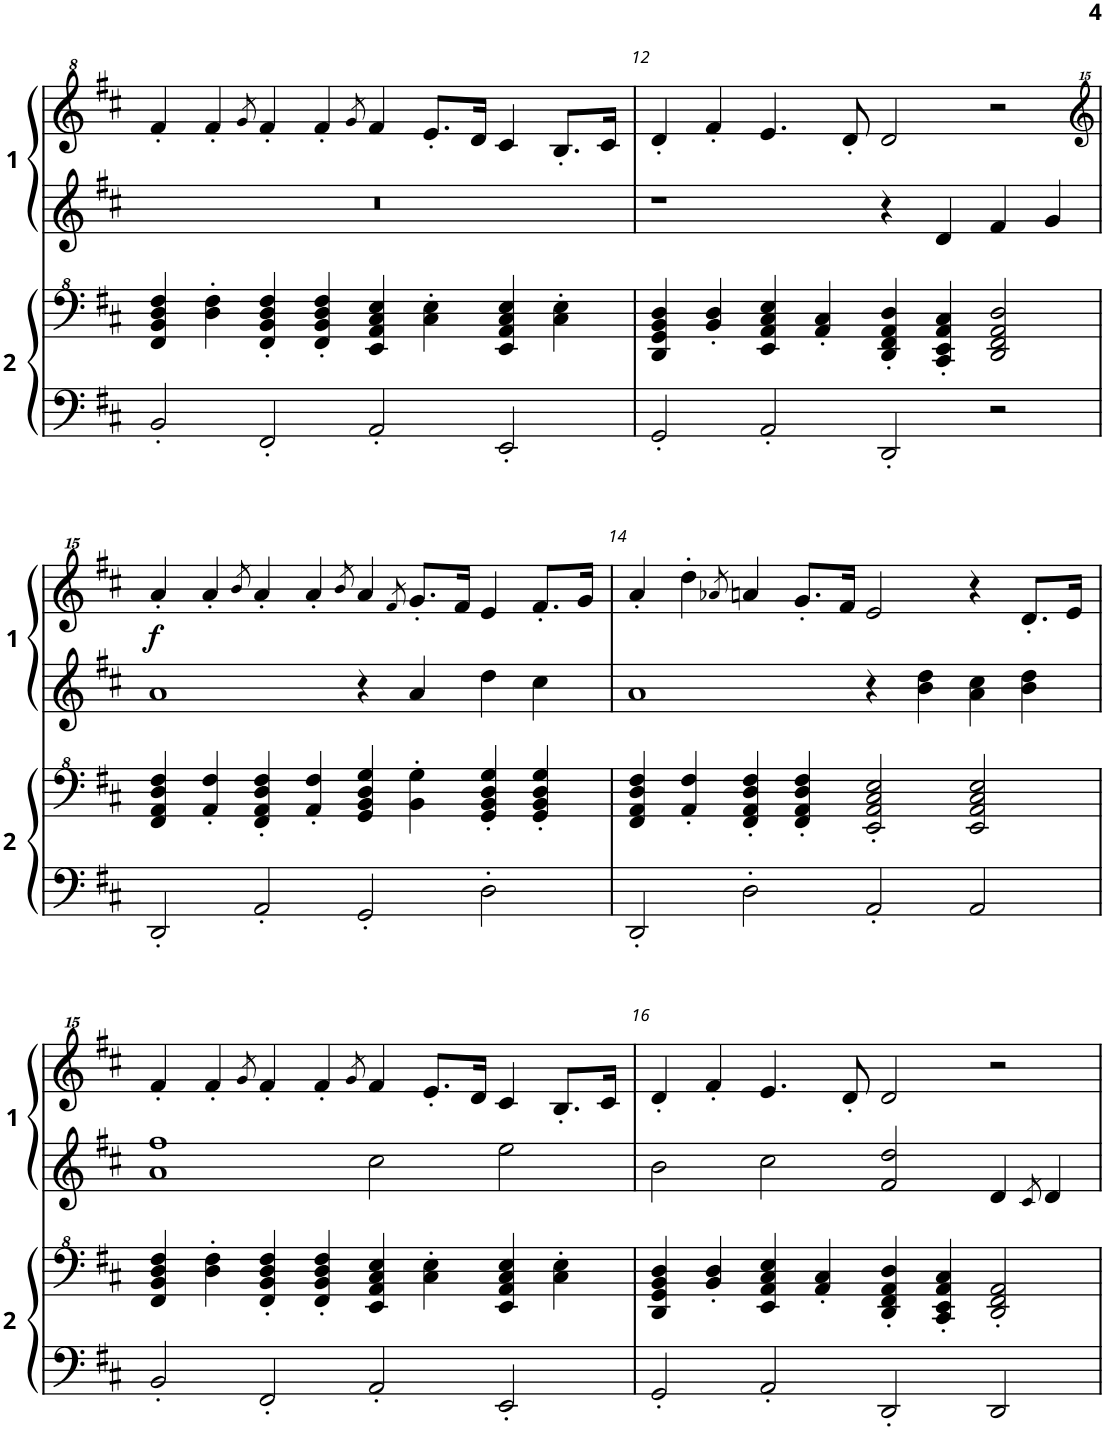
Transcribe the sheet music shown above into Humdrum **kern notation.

**kern	**kern	**kern	**kern	**dynam
*part2	*part2	*part1	*part1	*part1
*staff4	*staff3	*staff2	*staff1	*staff1/2
*I"Player 2	*	*I"Player 1	*	*
!!LO:PB:g=z
*clefF4	*clefF^4	*clefG2	*clefG^2	*
*k[f#c#]	*k[f#c#]	*k[f#c#]	*k[f#c#]	*
*M8/4	*M8/4	*M8/4	*M8/4	*
=11	=11	=11	=11	=11
2BB'/	4F#/ 4B/ 4d/ 4f#/	0r	4ff#'/	.
.	4d\' 4f#\'	.	4ff#'/	.
.	.	.	8qgg/	.
2FF#'/	4F#/' 4B/' 4d/' 4f#/'	.	4ff#'/	.
.	4F#/' 4B/' 4d/' 4f#/'	.	4ff#'/	.
.	.	.	8qgg/	.
2AA'/	4E/ 4A/ 4c#/ 4e/	.	4ff#/	.
.	4c#\' 4e\'	.	8.ee'/L	.
.	.	.	16dd/Jk	.
2EE'/	4E/ 4A/ 4c#/ 4e/	.	4cc#/	.
.	4c#\' 4e\'	.	8.b'/L	.
.	.	.	16cc#/Jk	.
=12	=12	=12	=12	=12
2GG'/	4D/ 4G/ 4B/ 4d/	1r	4dd'/	.
.	4B/' 4d/'	.	4ff#'/	.
2AA'/	4E/ 4A/ 4c#/ 4e/	.	4.ee/	.
.	4A/' 4c#/'	.	.	.
.	.	.	8dd'/	.
2DD'/	4D/' 4F#/' 4A/' 4d/'	4r	2dd/	.
.	4C#/' 4E/' 4A/' 4c#/'	4d/	.	.
2r	2D/ 2F#/ 2A/ 2d/	4f#/	2r	.
.	.	4g/	.	.
!!LO:LB:g=z
=13	=13	=13	=13	=13
*	*	*	*clefG^^2	*
!	!	!	!	!LO:DY:b
2DD'/	4F#/ 4A/ 4d/ 4f#/	1a	4aaa'/	f
.	4A/' 4f#/'	.	4aaa'/	.
.	.	.	8qbbb/	.
2AA'/	4F#/' 4A/' 4d/' 4f#/'	.	4aaa'/	.
.	4A/' 4f#/'	.	4aaa'/	.
.	.	.	8qbbb/	.
2GG'/	4G/ 4B/ 4d/ 4g/	4r	4aaa/	.
.	.	.	8qfff#/	.
.	4B\' 4g\'	4a/	8.ggg'/L	.
.	.	.	16fff#/Jk	.
2D'\	4G/' 4B/' 4d/' 4g/'	4dd\	4eee/	.
.	4G/' 4B/' 4d/' 4g/'	4cc#\	8.fff#'/L	.
.	.	.	16ggg/Jk	.
=14	=14	=14	=14	=14
2DD'/	4F#/ 4A/ 4d/ 4f#/	1a	4aaa'/	.
.	4A/' 4f#/'	.	4dddd'\	.
.	.	.	8qaaa-X/	.
2D'\	4F#/' 4A/' 4d/' 4f#/'	.	4aaan/	.
.	4F#/' 4A/' 4d/' 4f#/'	.	8.ggg'/L	.
.	.	.	16fff#/Jk	.
2AA'/	2E/' 2A/' 2c#/' 2e/'	4r	2eee/	.
.	.	4b\ 4dd\	.	.
2AA/	2E/ 2A/ 2c#/ 2e/	4a\ 4cc#\	4r	.
.	.	4b\ 4dd\	8.ddd'/L	.
.	.	.	16eee/Jk	.
!!LO:LB:g=z
=15	=15	=15	=15	=15
2BB'/	4F#/ 4B/ 4d/ 4f#/	1a 1ff#	4fff#'/	.
.	4d\' 4f#\'	.	4fff#'/	.
.	.	.	8qggg/	.
2FF#'/	4F#/' 4B/' 4d/' 4f#/'	.	4fff#'/	.
.	4F#/' 4B/' 4d/' 4f#/'	.	4fff#'/	.
.	.	.	8qggg/	.
2AA'/	4E/ 4A/ 4c#/ 4e/	2cc#\	4fff#/	.
.	4c#\' 4e\'	.	8.eee'/L	.
.	.	.	16ddd/Jk	.
2EE'/	4E/ 4A/ 4c#/ 4e/	2ee\	4ccc#/	.
.	4c#\' 4e\'	.	8.bb'/L	.
.	.	.	16ccc#/Jk	.
=16	=16	=16	=16	=16
2GG'/	4D/ 4G/ 4B/ 4d/	2b\	4ddd'/	.
.	4B/' 4d/'	.	4fff#'/	.
2AA'/	4E/ 4A/ 4c#/ 4e/	2cc#\	4.eee/	.
.	4A/' 4c#/'	.	.	.
.	.	.	8ddd'/	.
2DD'/	4D/' 4F#/' 4A/' 4d/'	2f#/ 2dd/	2ddd/	.
.	4C#/' 4E/' 4A/' 4c#/'	.	.	.
2DD/	2D/' 2F#/' 2A/'	4d/	2r	.
.	.	8qc#/	.	.
.	.	4d/	.	.
=	=	=	=	=
*-	*-	*-	*-	*-
